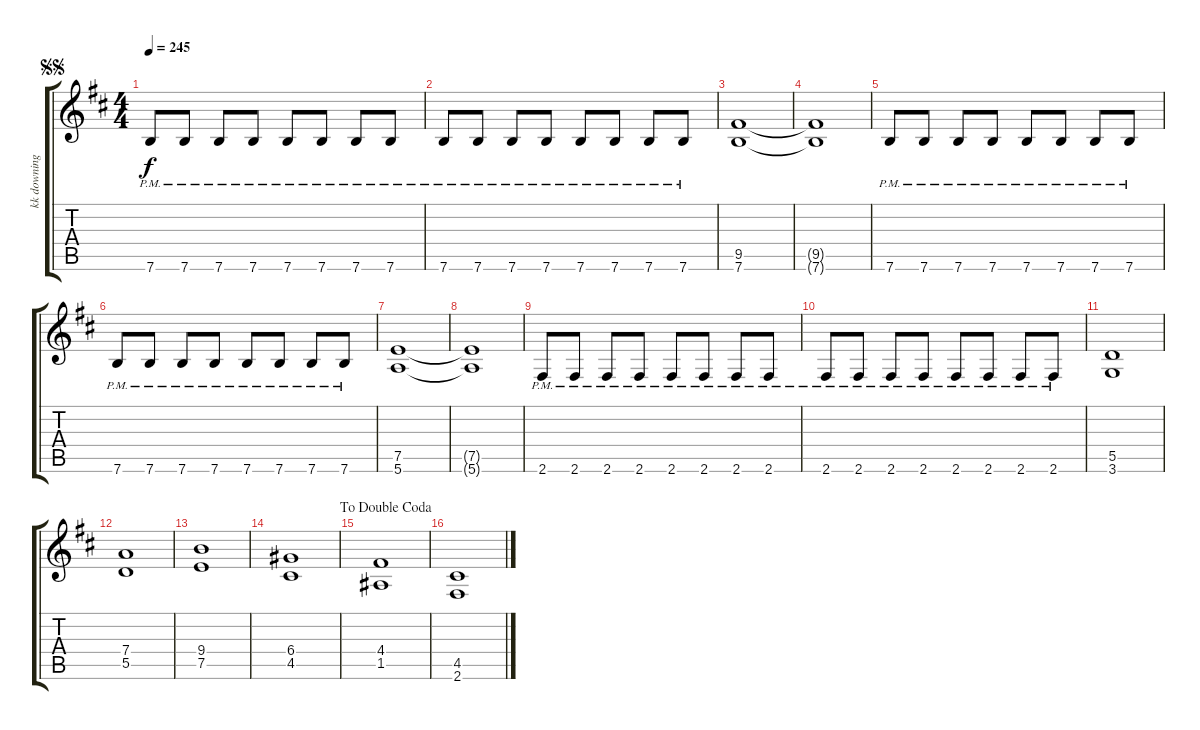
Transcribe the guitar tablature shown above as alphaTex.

\track ("kk downing" "kk downing") {instrument distortionguitar}
\staff {score tabs}
\tuning (E4 B3 G3 D3 A2 E2) {hide}
\ts (4 4)
\jump segnosegno
\tempo 245
\clef g2
\ks d
7.6{pm}.8{dy f} 7.6{pm}.8 7.6{pm}.8 7.6{pm}.8 7.6{pm}.8 7.6{pm}.8 7.6{pm}.8 7.6{pm}.8 |
7.6{pm}.8 7.6{pm}.8 7.6{pm}.8 7.6{pm}.8 7.6{pm}.8 7.6{pm}.8 7.6{pm}.8 7.6{pm}.8 |
(9.5 7.6).1 |
(9.5{t} 7.6{t}).1 |
7.6{pm}.8 7.6{pm}.8 7.6{pm}.8 7.6{pm}.8 7.6{pm}.8 7.6{pm}.8 7.6{pm}.8 7.6{pm}.8 |
7.6{pm}.8 7.6{pm}.8 7.6{pm}.8 7.6{pm}.8 7.6{pm}.8 7.6{pm}.8 7.6{pm}.8 7.6{pm}.8 |
(7.5 5.6).1 |
(7.5{t} 5.6{t}).1 |
2.6{pm}.8 2.6{pm}.8 2.6{pm}.8 2.6{pm}.8 2.6{pm}.8 2.6{pm}.8 2.6{pm}.8 2.6{pm}.8 |
2.6{pm}.8 2.6{pm}.8 2.6{pm}.8 2.6{pm}.8 2.6{pm}.8 2.6{pm}.8 2.6{pm}.8 2.6{pm}.8 |
(5.5 3.6).1 |
(7.4 5.5).1 |
(9.4 7.5).1 |
(6.4 4.5).1 |
\jump dadoublecoda
(4.4 1.5).1 |
(4.5 2.6).1
